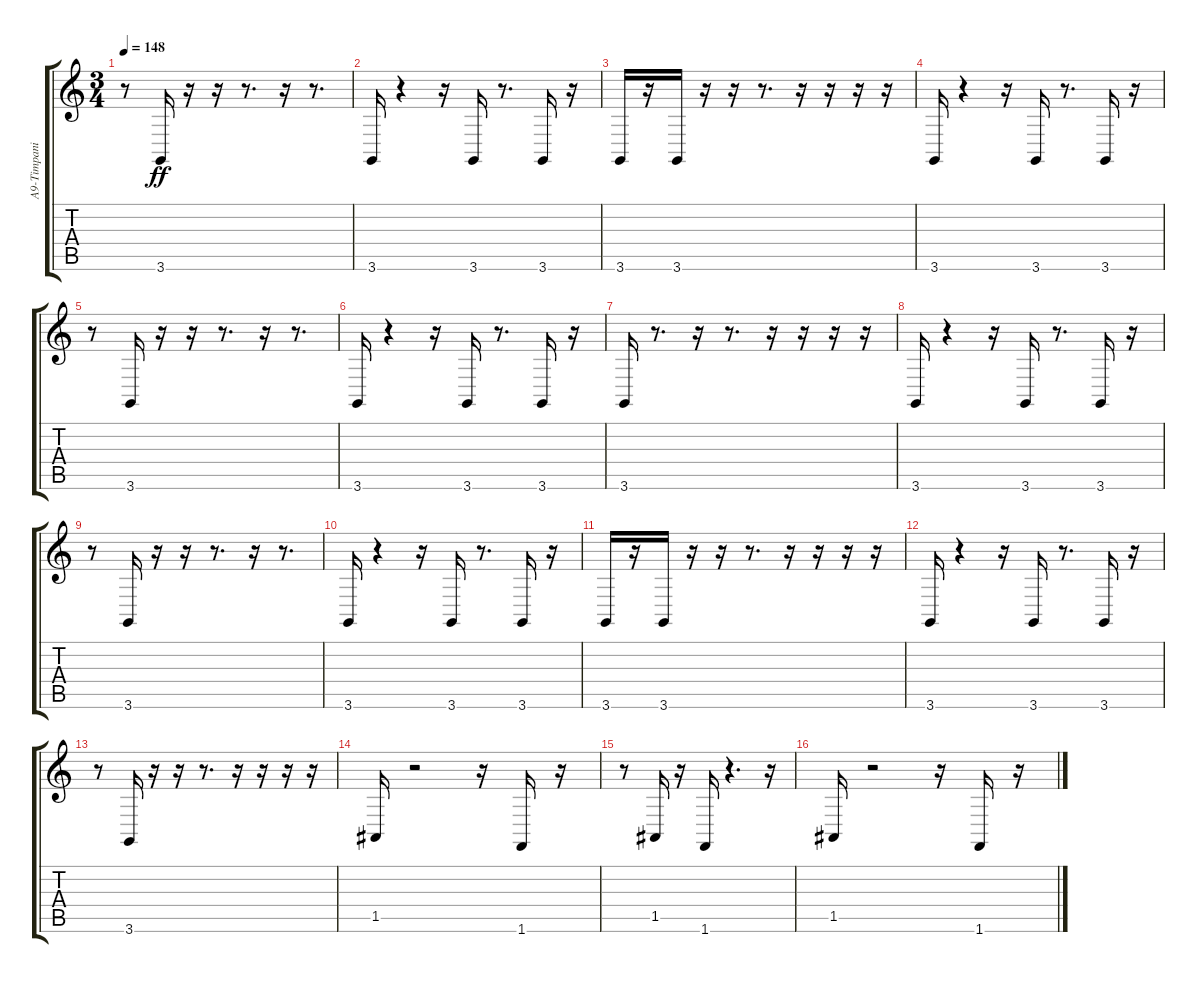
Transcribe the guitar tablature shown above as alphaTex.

\track ("A9-Timpani     " "A9-Timpani") {instrument timpani}
\staff {score tabs}
\tuning (E4 B3 G3 D3 A2 E2) {hide}
\ts (3 4)
\tempo 148
\clef g2
\ks c
r.8{dy ff} 3.6.16 r.16 r.16 r.8{d} r.16 r.8{d} |
3.6.16 r.4 r.16 3.6.16 r.8{d} 3.6.16 r.16 |
3.6.16 r.16 3.6.16 r.16 r.16 r.8{d} r.16 r.16 r.16 r.16 |
3.6.16 r.4 r.16 3.6.16 r.8{d} 3.6.16 r.16 |
r.8 3.6.16 r.16 r.16 r.8{d} r.16 r.8{d} |
3.6.16 r.4 r.16 3.6.16 r.8{d} 3.6.16 r.16 |
3.6.16 r.8{d} r.16 r.8{d} r.16 r.16 r.16 r.16 |
3.6.16 r.4 r.16 3.6.16 r.8{d} 3.6.16 r.16 |
r.8 3.6.16 r.16 r.16 r.8{d} r.16 r.8{d} |
3.6.16 r.4 r.16 3.6.16 r.8{d} 3.6.16 r.16 |
3.6.16 r.16 3.6.16 r.16 r.16 r.8{d} r.16 r.16 r.16 r.16 |
3.6.16 r.4 r.16 3.6.16 r.8{d} 3.6.16 r.16 |
r.8 3.6.16 r.16 r.16 r.8{d} r.16 r.16 r.16 r.16 |
1.5.16 r.2 r.16 1.6.16 r.16 |
r.8 1.5.16 r.16 1.6.16 r.4{d} r.16 |
1.5.16 r.2 r.16 1.6.16 r.16
